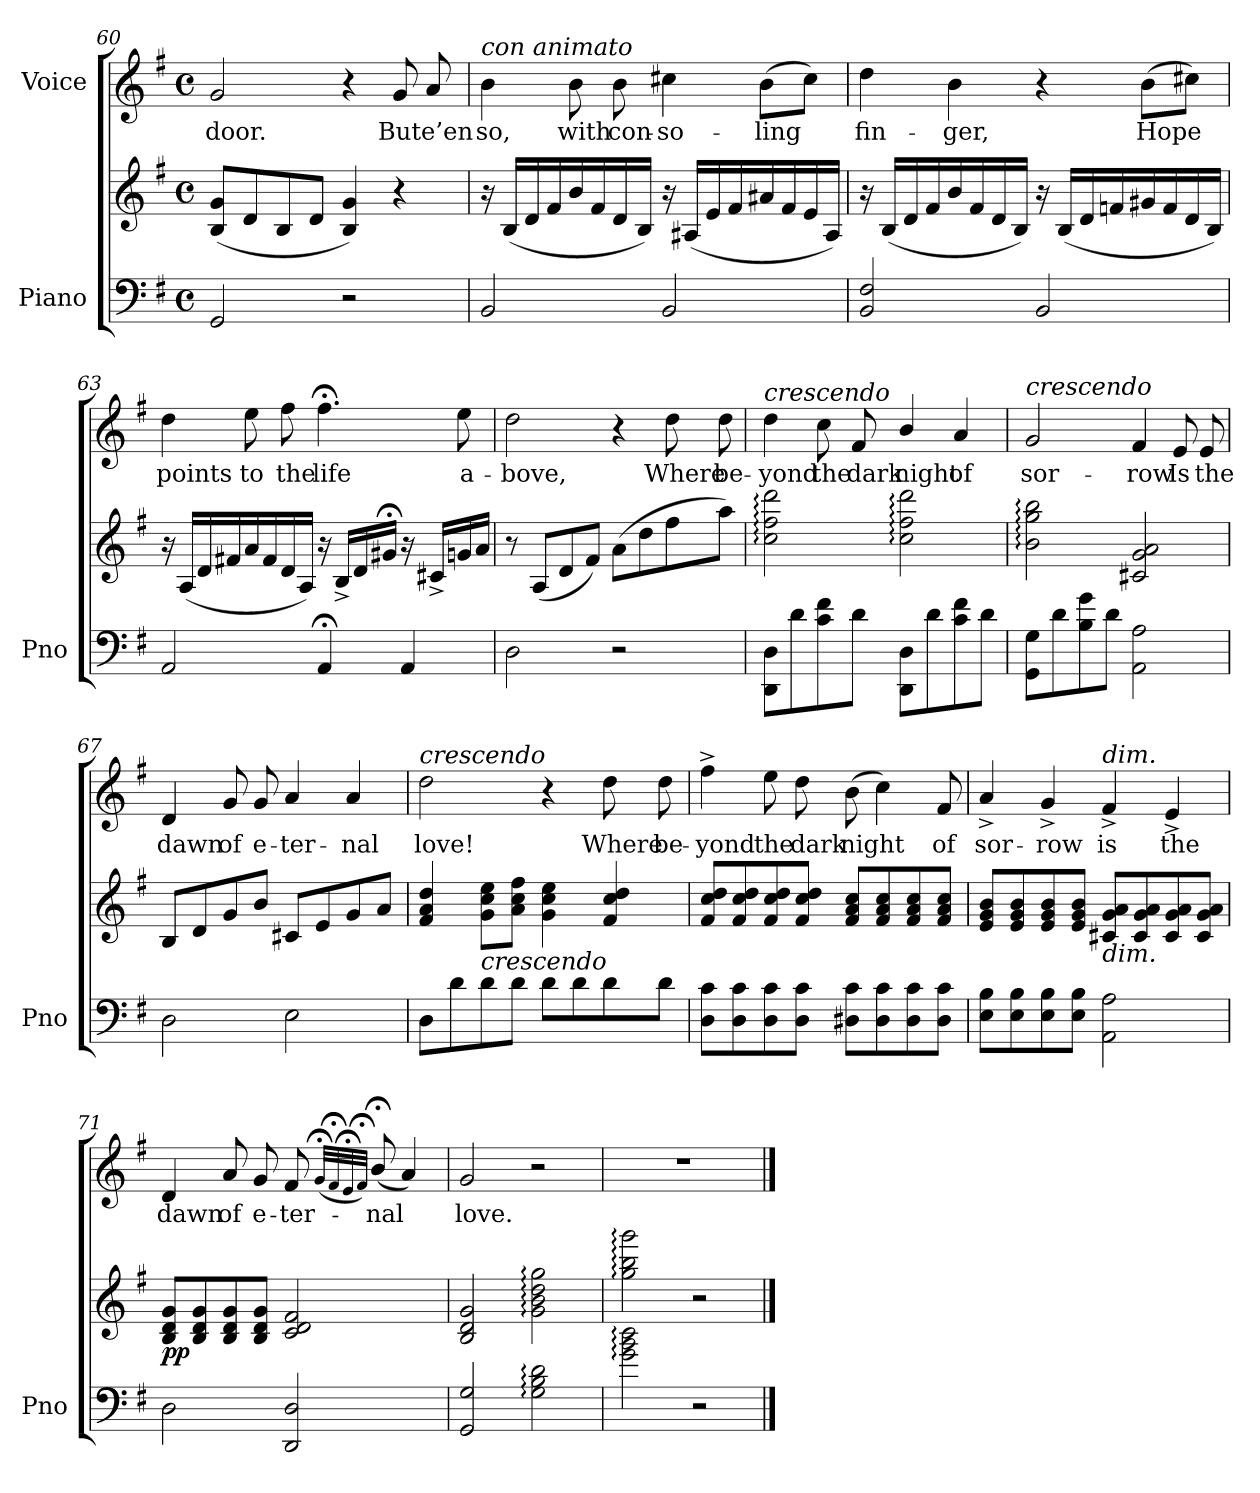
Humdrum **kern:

**kern	**kern	**dynam	**kern	**text
*part2	*part2	*part2	*part1	*part1
*staff3	*staff2	*staff2/3	*staff1	*staff1
*I"Piano	*	*	*I"Voice	*
*I'Pno	*	*	*	*
!!LO:LB:g=z
*clefF4	*clefG2	*	*clefG2	*
*k[f#]	*k[f#]	*	*k[f#]	*
*M4/4	*M4/4	*	*M4/4	*
*met(c)	*met(c)	*	*met(c)	*
=60	=60	=60	=60	=60
!	!	!	!	!LO:LY:b
2GG/	(<8B/ 8g/L	.	2g/	door.
.	8d/	.	.	.
.	8B/	.	.	.
.	8d/J	.	.	.
2r	4B/ 4g/)	.	4r	.
!	!	!	!	!LO:LY:b
.	4r	.	8g/	But
!	!	!	!	!LO:LY:b
.	.	.	8a/	e’en
=61	=61	=61	=61	=61
!	!	!	!LO:TX:a:i:t=con animato	!
!	!	!	!	!LO:LY:b
2BB/	16r	.	4b\	so,
.	(<16B/LL	.	.	.
.	16d/	.	.	.
.	16f#/	.	.	.
!	!	!	!	!LO:LY:b
.	16b/	.	8b\	with
.	16f#/	.	.	.
!	!	!	!	!LO:LY:b
.	16d/	.	8b\	con-
.	16B/JJ)	.	.	.
!	!	!	!	!LO:LY:b
2BB/	16r	.	4cc#X\	-so-
.	(<16A#X/LL	.	.	.
.	16e/	.	.	.
.	16f#/	.	.	.
!	!	!	!	!LO:LY:b
.	16a#X/	.	(>8b\L	-ling
.	16f#/	.	.	.
.	16e/	.	8cc#\J)	.
.	16A#/JJ)	.	.	.
=62	=62	=62	=62	=62
!	!	!	!	!LO:LY:b
2BB/ 2F#/	16r	.	4dd\	fin-
.	(<16B/LL	.	.	.
.	16d/	.	.	.
.	16f#/	.	.	.
!	!	!	!	!LO:LY:b
.	16b/	.	4b\	-ger,
.	16f#/	.	.	.
.	16d/	.	.	.
.	16B/JJ)	.	.	.
2BB/	16r	.	4r	.
.	(<16B/LL	.	.	.
.	16d/	.	.	.
.	16fn/	.	.	.
!	!	!	!	!LO:LY:b
.	16g#X/	.	(>8b\L	Hope
.	16f/	.	.	.
.	16d/	.	8cc#X\J)	.
.	16B/JJ)	.	.	.
!!LO:LB:g=z
=63	=63	=63	=63	=63
!	!	!	!	!LO:LY:b
2AA/	16r	.	4dd\	points
.	(<16A/LL	.	.	.
.	16d/	.	.	.
.	16f#X/	.	.	.
!	!	!	!	!LO:LY:b
.	16a/	.	8ee\	to
.	16f#/	.	.	.
!	!	!	!	!LO:LY:b
.	16d/	.	8ff#\	the
.	16A/JJ)	.	.	.
!	!	!	!	!LO:LY:b
4AA;</	16r	.	4.ff#;<\	life
.	16B^/LL	.	.	.
.	16d/	.	.	.
.	16g#X;</JJ	.	.	.
4AA/	16r	.	.	.
.	16c#X^/LL	.	.	.
!	!	!	!	!LO:LY:b
.	16gn/	.	8ee\	a-
.	16a/JJ	.	.	.
=64	=64	=64	=64	=64
!	!	!	!	!LO:LY:b
2D\	8r	.	2dd\	-bove,
.	(<8A/L	.	.	.
.	8d/	.	.	.
.	8f#/J)	.	.	.
2r	(>8a\L	.	4r	.
.	8dd\	.	.	.
!	!	!	!	!LO:LY:b
.	8ff#\	.	8dd\	Where
!	!	!	!	!LO:LY:b
.	8aa\J)	.	8dd\	be-
=65	=65	=65	=65	=65
!	!	!	!LO:TX:a:i:t=crescendo	!
!	!	!LO:DY:b	!	!LO:LY:b
!	!	!LO:DY:n=1:b	!	!
8DD\ 8D\L	2cc\: 2ff#\: 2ddd\:	pp other-dynamics	4dd\	-yond
8d\	.	.	.	.
!	!	!	!	!LO:LY:b
8c\ 8f#\	.	.	8cc\	the
!	!	!	!	!LO:LY:b
8d\J	.	.	8f#/	dark
!	!	!	!	!LO:LY:b
8DD\ 8D\L	2cc\: 2ff#\: 2ddd\:	.	4b/	night
8d\	.	.	.	.
!	!	!	!	!LO:LY:b
8c\ 8f#\	.	.	4a/	of
8d\J	.	.	.	.
!!LO:LB:g=z
=66	=66	=66	=66	=66
!	!	!	!LO:TX:a:i:t=crescendo	!
!	!	!	!	!LO:LY:b
8GG\ 8G\L	2b\: 2gg\: 2bb\:	.	2g/	sor-
8d\	.	.	.	.
8B\ 8g\	.	.	.	.
8d\J	.	.	.	.
!	!	!	!	!LO:LY:b
2AA\ 2A\	2c#X/ 2g/ 2a/	.	4f#/	-row
!	!	!	!	!LO:LY:b
.	.	.	8e/	Is
!	!	!	!	!LO:LY:b
.	.	.	8e/	the
=67	=67	=67	=67	=67
!	!	!	!	!LO:LY:b
2D\	8B/L	.	4d/	dawn
.	8d/	.	.	.
!	!	!	!	!LO:LY:b
.	8g/	.	8g/	of
!	!	!	!	!LO:LY:b
.	8b/J	.	8g/	e-
!	!	!	!	!LO:LY:b
2E\	8c#X/L	.	4a/	-ter-
.	8e/	.	.	.
!	!	!	!	!LO:LY:b
.	8g/	.	4a/	-nal
.	8a/J	.	.	.
=68	=68	=68	=68	=68
!	!	!	!LO:TX:a:i:t=crescendo	!
!	!	!	!	!LO:LY:b
8D\L	4f#/ 4a/ 4dd/	.	2dd\	love!
8d\	.	.	.	.
!	!LO:TX:b:i:t=crescendo	!	!	!
8d\	8g\ 8cc\ 8ee\L	.	.	.
8d\J	8a\ 8cc\ 8ff#\J	.	.	.
8d\L	4g\ 4cc\ 4ee\	.	4r	.
8d\	.	.	.	.
!	!	!	!	!LO:LY:b
8d\	4f#/ 4cc/ 4dd/	.	8dd\	Where
!	!	!	!	!LO:LY:b
8d\J	.	.	8dd\	be-
=69	=69	=69	=69	=69
!	!	!	!	!LO:LY:b
8D\ 8c\L	8f#/ 8cc/ 8dd/L	.	4ff#^\	-yond
8D\ 8c\	8f#/ 8cc/ 8dd/	.	.	.
!	!	!	!	!LO:LY:b
8D\ 8c\	8f#/ 8cc/ 8dd/	.	8ee\	the
!	!	!	!	!LO:LY:b
8D\ 8c\J	8f#/ 8cc/ 8dd/J	.	8dd\	dark
!	!	!	!	!LO:LY:b
8D#X\ 8c\L	8f#/ 8a/ 8cc/L	.	(>8b\	night
8D#\ 8c\	8f#/ 8a/ 8cc/	.	4cc\)	.
8D#\ 8c\	8f#/ 8a/ 8cc/	.	.	.
!	!	!	!	!LO:LY:b
8D#\ 8c\J	8f#/ 8a/ 8cc/J	.	8f#/	of
!!LO:LB:g=z
=70	=70	=70	=70	=70
!	!	!	!	!LO:LY:b
8E\ 8B\L	8e/ 8g/ 8b/L	.	4a^/	sor-
8E\ 8B\	8e/ 8g/ 8b/	.	.	.
!	!	!	!	!LO:LY:b
8E\ 8B\	8e/ 8g/ 8b/	.	4g^/	-row
8E\ 8B\J	8e/ 8g/ 8b/J	.	.	.
!	!	!	!LO:TX:a:i:t=dim.	!
!	!LO:TX:b:i:t=dim.	!	!	!
!	!	!	!	!LO:LY:b
2AA\ 2A\	8c#X/ 8g/ 8a/L	.	4f#^/	is
.	8c#/ 8g/ 8a/	.	.	.
!	!	!	!	!LO:LY:b
.	8c#/ 8g/ 8a/	.	4e^/	the
.	8c#/ 8g/ 8a/J	.	.	.
=71	=71	=71	=71	=71
!	!	!LO:DY:b	!	!LO:LY:b
2D\	8B/ 8d/ 8g/L	pp	4d/	dawn
.	8B/ 8d/ 8g/	.	.	.
!	!	!	!	!LO:LY:b
.	8B/ 8d/ 8g/	.	8a/	of
!	!	!	!	!LO:LY:b
.	8B/ 8d/ 8g/J	.	8g/	e-
!	!	!	!	!LO:LY:b
2DD/ 2D/	2c/ 2d/ 2f#/	.	8f#/	-ter-
.	.	.	(<32qg;</LLL	.
.	.	.	32qf#;</	.
.	.	.	32qe;</	.
.	.	.	32qf#;</JJJ)	.
!	!	!	!	!LO:LY:b
.	.	.	(<8b;</	-nal
.	.	.	4a/)	.
=72	=72	=72	=72	=72
!	!	!	!	!LO:LY:b
2GG/ 2G/	2B/ 2d/ 2g/	.	2g/	love.
2G\: 2B\: 2d\:	2g\: 2b\: 2dd\: 2gg\:	.	2r	.
=73	=73	=73	=73	=73
2g\: 2b\: 2dd\:	2gg\: 2bb\: 2ggg\:	.	1r	.
2r	2r	.	.	.
==	==	==	==	==
*-	*-	*-	*-	*-
